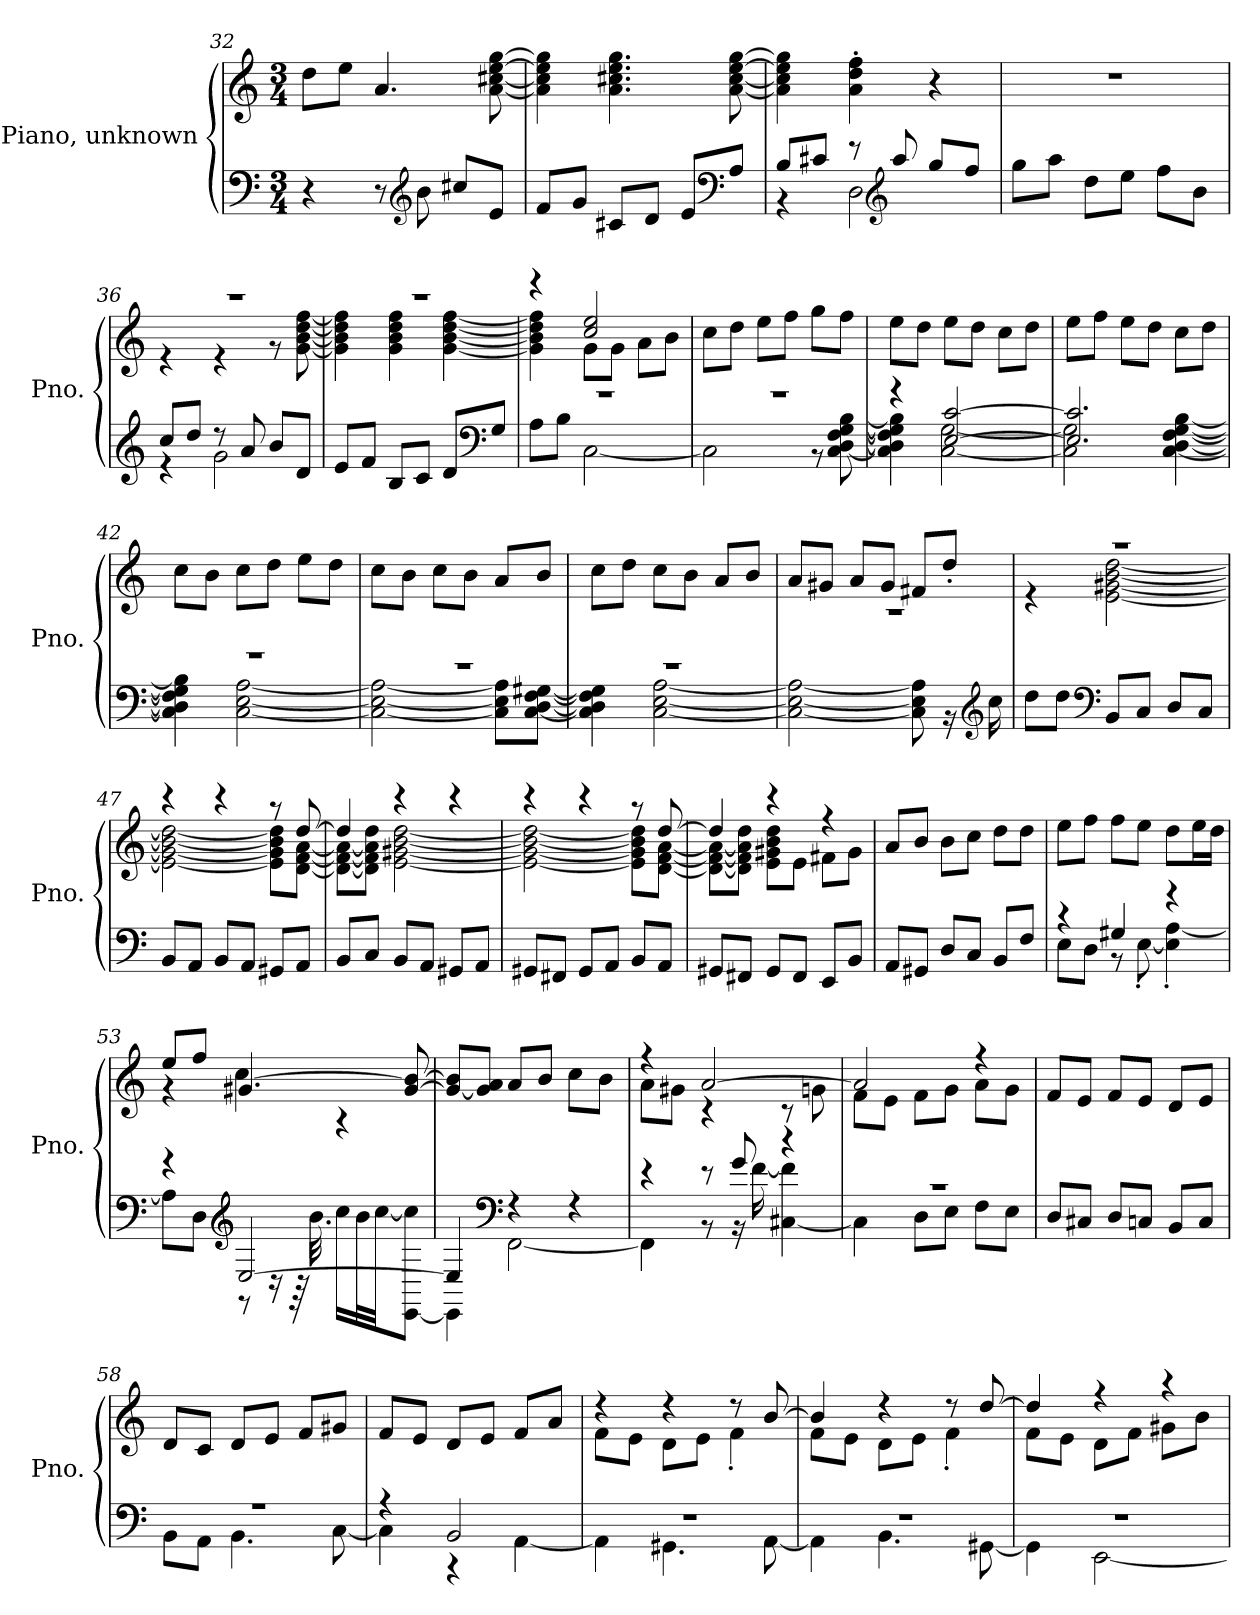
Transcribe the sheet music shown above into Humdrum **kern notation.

**kern	**kern
*part1	*part1
*staff2	*staff1
*I"Piano, unknown	*
*I'Pno.	*
*clefF4	*clefG2
*k[]	*k[]
*M3/4	*M3/4
=32	=32
4r	8dd\L
.	8ee\J
8r	4.a/
*clefG2	*
8b\	.
8cc#X/L	.
8e/J	[8a\ [8cc#X\ [8ee\ [8gg\
=33	=33
8f/L	4a\] 4cc#\] 4ee\] 4gg\]
8g/J	.
8c#X/L	4.a\ 4.cc#X\ 4.ee\ 4.gg\
8d/J	.
8e/L	.
*clefF4	*
8A/J	[8a\ [8cc#\ [8ee\ [8gg\
=34	=34
*^	*
8B/L	4r	4a\] 4cc#\] 4ee\] 4gg\]
8c#X/J	.	.
8r	2D\	4a\' 4dd\' 4ff\'
*clefG2	*	*
8aa/	.	.
8gg/L	.	4r
8ff/J	.	.
*v	*v	*
=35	=35
8gg\L	2.r
8aa\J	.
8dd\L	.
8ee\J	.
8ff\L	.
8b\J	.
!!LO:LB:g=z
=36	=36
*^	*^
8cc/L	4r	2.r	4r
8dd/J	.	.	.
8r	2g\	.	4r
8a/	.	.	.
8b/L	.	.	8r
8d/J	.	.	[8g\ [8b\ [8dd\ [8ff\
*v	*v	*	*
=37	=37	=37
8e/L	2.r	4g\] 4b\] 4dd\] 4ff\]
8f/J	.	.
8B/L	.	4g\ 4b\ 4dd\ 4ff\
8c/J	.	.
8d/L	.	[4g\ [4b\ [4dd\ [4ff\
*clefF4	*	*
8G/J	.	.
=38	=38	=38
*^	*	*
2.r	8A\L	4r	4g\] 4b\] 4dd\] 4ff\]
.	8B\J	.	.
.	[2C\	2cc/ 2ee/	8g\L
.	.	.	8g\J
.	.	.	8a\L
.	.	.	8b\J
*	*	*v	*v
=39	=39	=39
2.r	2C\]	8cc\L
.	.	8dd\J
.	.	8ee\L
.	.	8ff\J
.	8r	8gg\L
.	[8C\ [8D\ [8F\ [8G\ [8B\	8ff\J
=40	=40	=40
4r	4C\] 4D\] 4F\] 4G\] 4B\]	8ee\L
.	.	8dd\J
[2E/ [2c/	[2C\ [2G\	8ee\L
.	.	8dd\J
.	.	8cc\L
.	.	8dd\J
=41	=41	=41
2.E/] 2.c/]	2C\] 2G\]	8ee\L
.	.	8ff\J
.	.	8ee\L
.	.	8dd\J
.	[4C\ [4D\ [4F\ [4G\ [4B\	8cc\L
.	.	8dd\J
!!LO:LB:g=z
=42	=42	=42
2.r	4C\] 4D\] 4F\] 4G\] 4B\]	8cc\L
.	.	8b\J
.	[2C\ [2E\ [2A\	8cc\L
.	.	8dd\J
.	.	8ee\L
.	.	8dd\J
=43	=43	=43
2.r	2C\_ 2E\_ 2A\_	8cc\L
.	.	8b\J
.	.	8cc\L
.	.	8b\J
.	8C\] 8E\] 8A\]L	8a/L
.	[8C\ [8D\ [8F\ [8G#X\J	8b/J
=44	=44	=44
2.r	4C\] 4D\] 4F\] 4G#\]	8cc\L
.	.	8dd\J
.	[2C\ [2E\ [2A\	8cc\L
.	.	8b\J
.	.	8a/L
.	.	8b/J
=45	=45	=45
2.r	2C\_ 2E\_ 2A\_	8a/L
.	.	8g#X/J
.	.	8a/L
.	.	8g#/J
.	8C\] 8E\] 8A\]	8f#X/L
.	16r	8dd'/J
*clefG2	*	*
.	16cc\	.
*v	*v	*
=46	=46
*	*^
8dd\L	2.r	4r
8dd\J	.	.
*clefF4	*	*
8BB/L	.	[2e\ [2g#X\ [2b\ [2dd\
8C/J	.	.
8D/L	.	.
8C/J	.	.
!!LO:LB:g=z	!!
=47	=47	=47
8BB/L	4r	2e\_ 2g#\_ 2b\_ 2dd\_
8AA/J	.	.
8BB/L	4r	.
8AA/J	.	.
8GG#X/L	8r	8e\] 8g#\] 8b\] 8dd\]L
8AA/J	[8dd/	[8d\ [8f\ [8a\J
=48	=48	=48
8BB/L	4dd/]	8d\_ 8f\_ 8a\_L
8C/J	.	8d\] 8f\] 8a\] 8dd\J
8BB/L	4r	[2e\ [2g#X\ [2b\ [2dd\
8AA/J	.	.
8GG#X/L	4r	.
8AA/J	.	.
=49	=49	=49
8GG#X/L	4r	2e\_ 2g#\_ 2b\_ 2dd\_
8FF#X/J	.	.
8GG#/L	4r	.
8AA/J	.	.
8BB/L	8r	8e\] 8g#\] 8b\] 8dd\]L
8AA/J	[8dd/	[8d\ [8f\ [8a\J
=50	=50	=50
8GG#X/L	4dd/]	8d\_ 8f\_ 8a\_L
8FF#X/J	.	8d\] 8f\] 8a\] 8dd\J
8GG#/L	4r	8e\ 8g#X\ 8b\ 8dd\L
8FF#/J	.	8e\J
8EE/L	4r	8f#X\L
8BB/J	.	8g#\J
*	*v	*v
=51	=51
8AA/L	8a/L
8GG#X/J	8b/J
8D/L	8b\L
8C/J	8cc\J
8BB/L	8dd\L
8F/J	8dd\J
!!LO:LB:g=z
=52	=52
*^	*
4r	8E\L	8ee\L
.	8D\J	8ff\J
4G#X/	8r	8ff\L
.	[8E'\	8ee\J
4r	4E\]' [4A\'	8dd\L
.	.	16ee\L
.	.	16dd\JJ
=53	=53	=53
*	*	*^
4r	8A\L]	8ee/L	4r
.	8D\J	8ff/J	.
*clefG2	*	*	*
[2E/	8r	[4.g#X/	4cc\
.	16r	.	.
.	64r	.	.
.	32.b\	.	.
.	16cc\LL	.	4r
.	32b\L	.	.
.	[32cc\JJ	.	.
.	[8EE\ 8cc\]J	8g#/_ [8b/	.
*	*	*v	*v
=54	=54	=54
4E/]	4EE\]	8g#/_ 8b/]L
.	.	8g#/] 8a/J
*clefF4	*	*
4r	[2FF\	8a/L
.	.	8b/J
4r	.	8cc\L
.	.	8b\J
=55	=55	=55
*	*	*^
4r	4FF\]	4r	8a\L
.	.	.	8g#X\J
8r	8r	[2a/	4r
8g/	16r	.	.
.	[16f\	.	.
4r	[4C#X\ 4f\]	.	8r
.	.	.	8gn\
!!LO:LB:g=z	!!
=56	=56	=56	=56
2.r	4C#\]	2a/]	8f\L
.	.	.	8e\J
.	8D\L	.	8f\L
.	8E\J	.	8g\J
.	8F\L	4r	8a\L
.	8E\J	.	8g\J
*v	*v	*	*
*	*v	*v
=57	=57
8D/L	8f/L
8C#X/J	8e/J
8D/L	8f/L
8Cn/J	8e/J
8BB/L	8d/L
8C/J	8e/J
=58	=58
*^	*
2.r	8BB\L	8d/L
.	8AA\J	8c/J
.	4.BB\	8d/L
.	.	8e/J
.	.	8f/L
.	[8C\	8g#X/J
=59	=59	=59
4r	4C\]	8f/L
.	.	8e/J
2BB/	4r	8d/L
.	.	8e/J
.	[4AA\	8f/L
.	.	8a/J
=60	=60	=60
*	*	*^
2.r	4AA\]	4r	8f\L
.	.	.	8e\J
.	4.GG#X\	4r	8d\L
.	.	.	8e\J
.	.	8r	4f'\
.	[8AA\	[8b/	.
=61	=61	=61	=61
2.r	4AA\]	4b/]	8f\L
.	.	.	8e\J
.	4.BB\	4r	8d\L
.	.	.	8e\J
.	.	8r	4f'\
.	[8GG#X\	[8dd/	.
!!LO:PB:g=z	!!
=62	=62	=62	=62
2.r	4GG#\]	4dd/]	8f\L
.	.	.	8e\J
.	[2EE\	4r	8d\L
.	.	.	8f\J
.	.	4r	8g#X\L
.	.	.	8b\J
*v	*v	*	*
*	*v	*v
=	=
*-	*-
